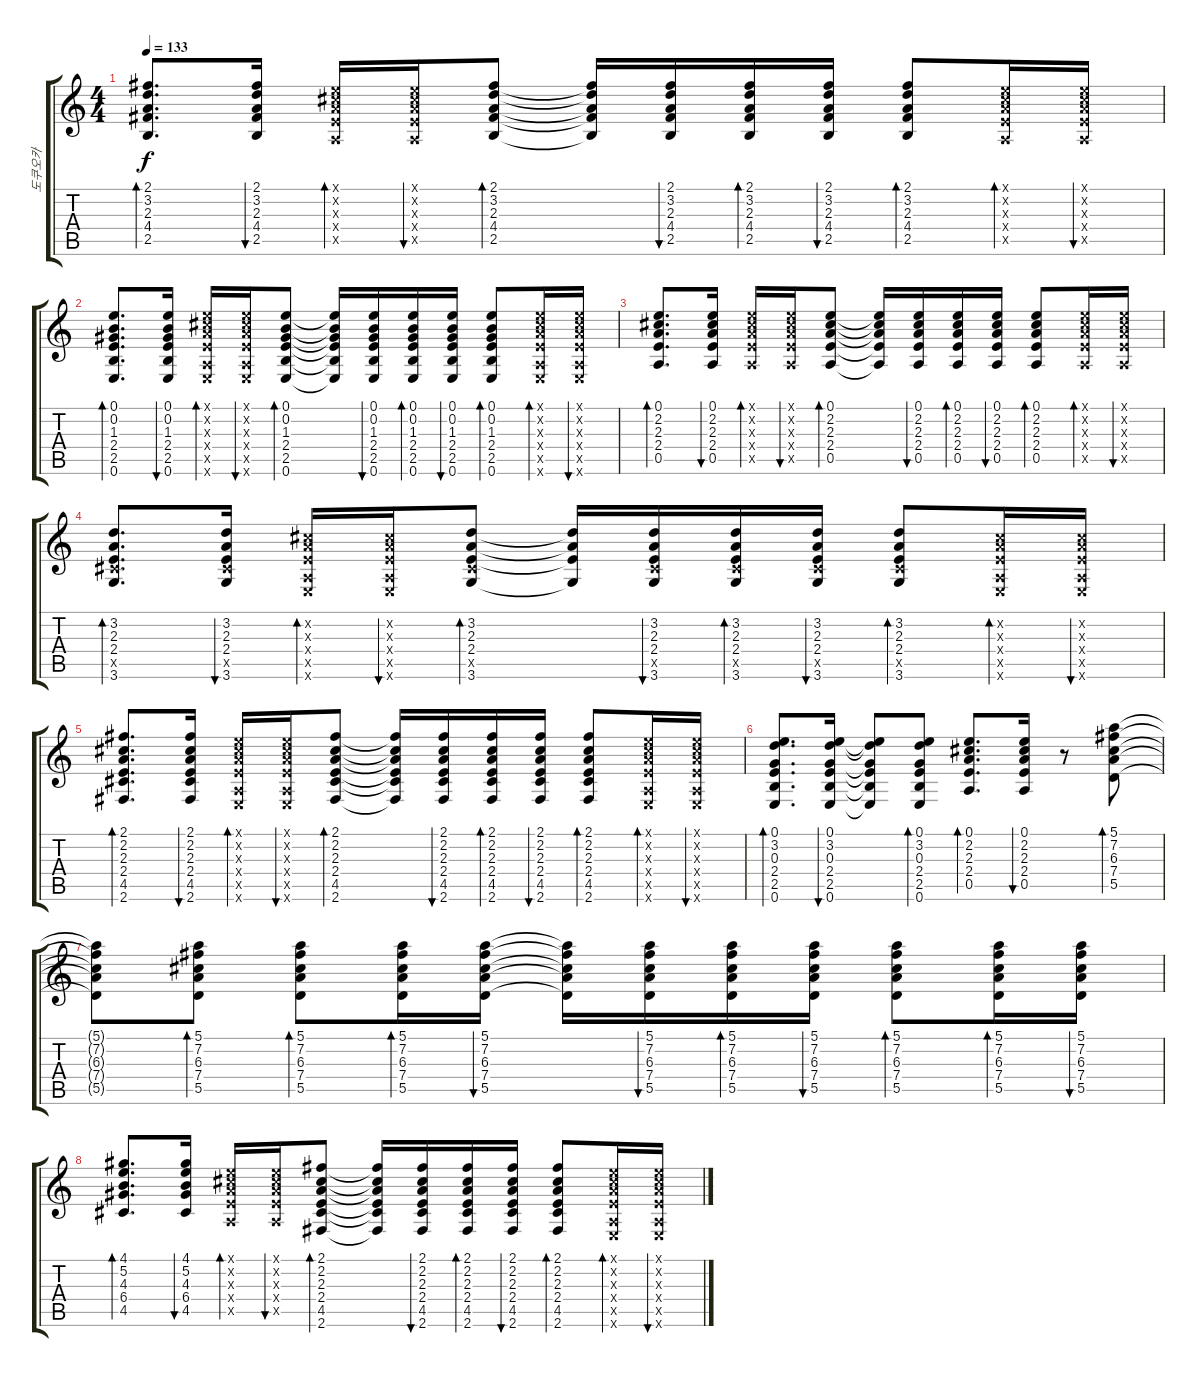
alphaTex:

\track ("도쿠오카" "도쿠오카") {instrument acousticguitarsteel}
\staff {score tabs}
\tuning (E4 B3 G3 D3 A2 E2) {hide}
\ts (4 4)
\tempo 133
\clef g2
\ks c
(2.1 3.2 2.3 4.4 2.5).8{d bd 30 dy f} (2.1 3.2 2.3 4.4 2.5).16{bu 30} (0.1{x} 2.2{x} 2.3{x} 2.4{x} 0.5{x}).16{bd 30} (0.1{x} 2.2{x} 2.3{x} 2.4{x} 0.5{x}).16{bu 30} (2.1 3.2 2.3 4.4 2.5).8{bd 30} (2.1{t} 3.2{t} 2.3{t} 4.4{t} 2.5{t}).16 (2.1 3.2 2.3 4.4 2.5).16{bu 30} (2.1 3.2 2.3 4.4 2.5).16{bd 30} (2.1 3.2 2.3 4.4 2.5).16{bu 30} (2.1 3.2 2.3 4.4 2.5).8{bd 30} (0.1{x} 2.2{x} 2.3{x} 2.4{x} 0.5{x}).16{bd 30} (0.1{x} 2.2{x} 2.3{x} 2.4{x} 0.5{x}).16{bu 30} |
(0.1 0.2 1.3 2.4 2.5 0.6).8{d bd 30} (0.1 0.2 1.3 2.4 2.5 0.6).16{bu 30} (0.1{x} 2.2{x} 2.3{x} 2.4{x} 0.5{x} 0.6{x}).16{bd 30} (0.1{x} 2.2{x} 2.3{x} 2.4{x} 0.5{x} 0.6{x}).16{bu 30} (0.1 0.2 1.3 2.4 2.5 0.6).8{bd 30} (0.1{t} 0.2{t} 1.3{t} 2.4{t} 2.5{t} 0.6{t}).16 (0.1 0.2 1.3 2.4 2.5 0.6).16{bu 30} (0.1 0.2 1.3 2.4 2.5 0.6).16{bd 30} (0.1 0.2 1.3 2.4 2.5 0.6).16{bu 30} (0.1 0.2 1.3 2.4 2.5 0.6).8{bd 30} (0.1{x} 2.2{x} 2.3{x} 2.4{x} 0.5{x} 0.6{x}).16{bd 30} (0.1{x} 2.2{x} 2.3{x} 2.4{x} 0.5{x} 0.6{x}).16{bu 30} |
(0.1 2.2 2.3 2.4 0.5).8{d bd 30} (0.1 2.2 2.3 2.4 0.5).16{bu 30} (0.1{x} 2.2{x} 2.3{x} 2.4{x} 0.5{x}).16{bd 30} (0.1{x} 2.2{x} 2.3{x} 2.4{x} 0.5{x}).16{bu 30} (0.1 2.2 2.3 2.4 0.5).8{bd 30} (0.1{t} 2.2{t} 2.3{t} 2.4{t} 0.5{t}).16 (0.1 2.2 2.3 2.4 0.5).16{bu 30} (0.1 2.2 2.3 2.4 0.5).16{bd 30} (0.1 2.2 2.3 2.4 0.5).16{bu 30} (0.1 2.2 2.3 2.4 0.5).8{bd 30} (0.1{x} 2.2{x} 2.3{x} 2.4{x} 0.5{x}).16{bd 30} (0.1{x} 2.2{x} 2.3{x} 2.4{x} 0.5{x}).16{bu 30} |
(3.2 2.3 2.4 4.5{x} 3.6).8{d bd 30} (3.2 2.3 2.4 4.5{x} 3.6).16{bu 30} (2.2{x} 2.3{x} 2.4{x} 0.5{x} 0.6{x}).16{bd 30} (2.2{x} 2.3{x} 2.4{x} 0.5{x} 0.6{x}).16{bu 30} (3.2 2.3 2.4 4.5{x} 3.6).8{bd 30} (3.2{t} 2.3{t} 2.4{t} 3.6{t}).16 (3.2 2.3 2.4 4.5{x} 3.6).16{bu 30} (3.2 2.3 2.4 4.5{x} 3.6).16{bd 30} (3.2 2.3 2.4 4.5{x} 3.6).16{bu 30} (3.2 2.3 2.4 4.5{x} 3.6).8{bd 30} (2.2{x} 2.3{x} 2.4{x} 0.5{x} 0.6{x}).16{bd 30} (2.2{x} 2.3{x} 2.4{x} 0.5{x} 0.6{x}).16{bu 30} |
(2.1 2.2 2.3 2.4 4.5 2.6).8{d bd 30} (2.1 2.2 2.3 2.4 4.5 2.6).16{bu 30} (0.1{x} 2.2{x} 2.3{x} 2.4{x} 0.5{x} 0.6{x}).16{bd 30} (0.1{x} 2.2{x} 2.3{x} 2.4{x} 0.5{x} 0.6{x}).16{bu 30} (2.1 2.2 2.3 2.4 4.5 2.6).8{bd 30} (2.1{t} 2.2{t} 2.3{t} 2.4{t} 4.5{t} 2.6{t}).16 (2.1 2.2 2.3 2.4 4.5 2.6).16{bu 30} (2.1 2.2 2.3 2.4 4.5 2.6).16{bd 30} (2.1 2.2 2.3 2.4 4.5 2.6).16{bu 30} (2.1 2.2 2.3 2.4 4.5 2.6).8{bd 30} (0.1{x} 2.2{x} 2.3{x} 2.4{x} 0.5{x} 0.6{x}).16{bd 30} (0.1{x} 2.2{x} 2.3{x} 2.4{x} 0.5{x} 0.6{x}).16{bu 30} |
(0.1 3.2 0.3 2.4 2.5 0.6).8{d bd 30} (0.1 3.2 0.3 2.4 2.5 0.6).16{bu 30} (0.1{t} 3.2{t} 0.3{t} 2.4{t} 2.5{t} 0.6{t}).8 (0.1 3.2 0.3 2.4 2.5 0.6).8{bd 30} (0.1 2.2 2.3 2.4 0.5).8{d bd 30} (0.1 2.2 2.3 2.4 0.5).16{bu 30} r.8 (5.1 7.2 6.3 7.4 5.5).8{bd 30} |
(5.1{t} 7.2{t} 6.3{t} 7.4{t} 5.5{t}).8 (5.1 7.2 6.3 7.4 5.5).8{bd 30} (5.1 7.2 6.3 7.4 5.5).8{bd 30} (5.1 7.2 6.3 7.4 5.5).16{bd 30} (5.1 7.2 6.3 7.4 5.5).16{bu 30} (5.1{t} 7.2{t} 6.3{t} 7.4{t} 5.5{t}).16 (5.1 7.2 6.3 7.4 5.5).16{bu 30} (5.1 7.2 6.3 7.4 5.5).16{bd 30} (5.1 7.2 6.3 7.4 5.5).16{bu 30} (5.1 7.2 6.3 7.4 5.5).8{bd 30} (5.1 7.2 6.3 7.4 5.5).16{bd 30} (5.1 7.2 6.3 7.4 5.5).16{bu 30} |
(4.1 5.2 4.3 6.4 4.5).8{d bd 30} (4.1 5.2 4.3 6.4 4.5).16{bu 30} (0.1{x} 2.2{x} 2.3{x} 2.4{x} 0.5{x}).16{bd 30} (0.1{x} 2.2{x} 2.3{x} 2.4{x} 0.5{x}).16{bu 30} (2.1 2.2 2.3 2.4 4.5 2.6).8{bd 30} (2.1{t} 2.2{t} 2.3{t} 2.4{t} 4.5{t} 2.6{t}).16 (2.1 2.2 2.3 2.4 4.5 2.6).16{bu 30} (2.1 2.2 2.3 2.4 4.5 2.6).16{bd 30} (2.1 2.2 2.3 2.4 4.5 2.6).16{bu 30} (2.1 2.2 2.3 2.4 4.5 2.6).8{bd 30} (0.1{x} 2.2{x} 2.3{x} 2.4{x} 0.5{x} 0.6{x}).16{bd 30} (0.1{x} 2.2{x} 2.3{x} 2.4{x} 0.5{x} 0.6{x}).16{bu 30}
